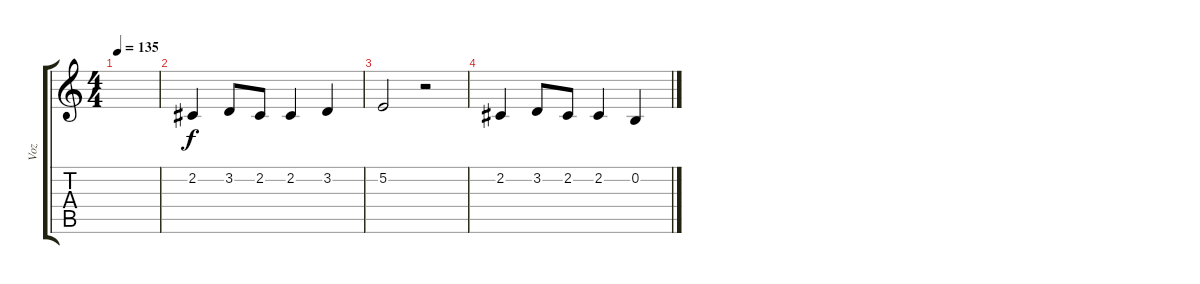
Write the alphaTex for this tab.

\track ("Voz" "Voz") {instrument acousticgrandpiano}
\staff {score tabs}
\tuning (E4 B3 G3 D3 A2 E2) {hide}
\ts (4 4)
\tempo 135
\clef g2
\ks c
|
2.2.4 3.2.8 2.2.8 2.2.4 3.2.4 |
5.2.2 r.2 |
2.2.4 3.2.8 2.2.8 2.2.4 0.2.4
